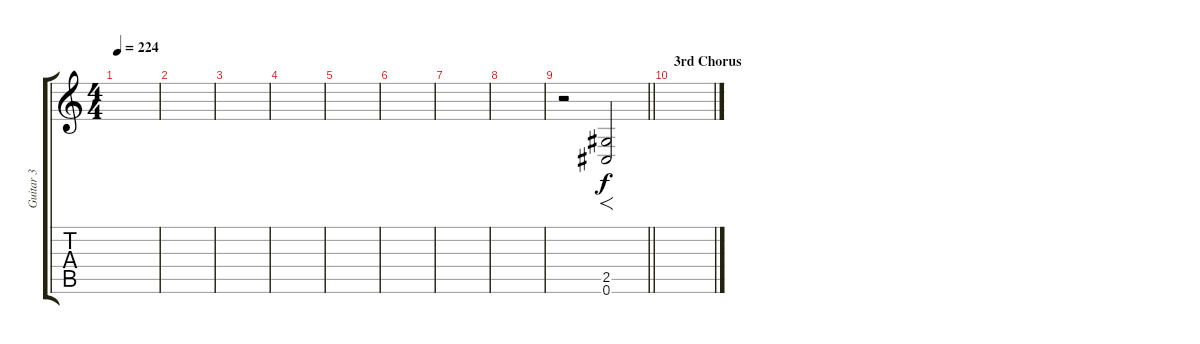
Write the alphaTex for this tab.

\track ("Guitar 3" "Guitar 3") {instrument distortionguitar}
\staff {score tabs}
\tuning (Db4 Ab3 E3 B2 Gb2 Db2) {hide}
\ts (4 4)
\tempo 224
\clef g2
\ks c
|
|
|
|
|
|
|
|
\barLineRight lightlight
r.2 (2.5 0.6).2{f volume 16 balance 0} |
\section ("" "3rd Chorus")
